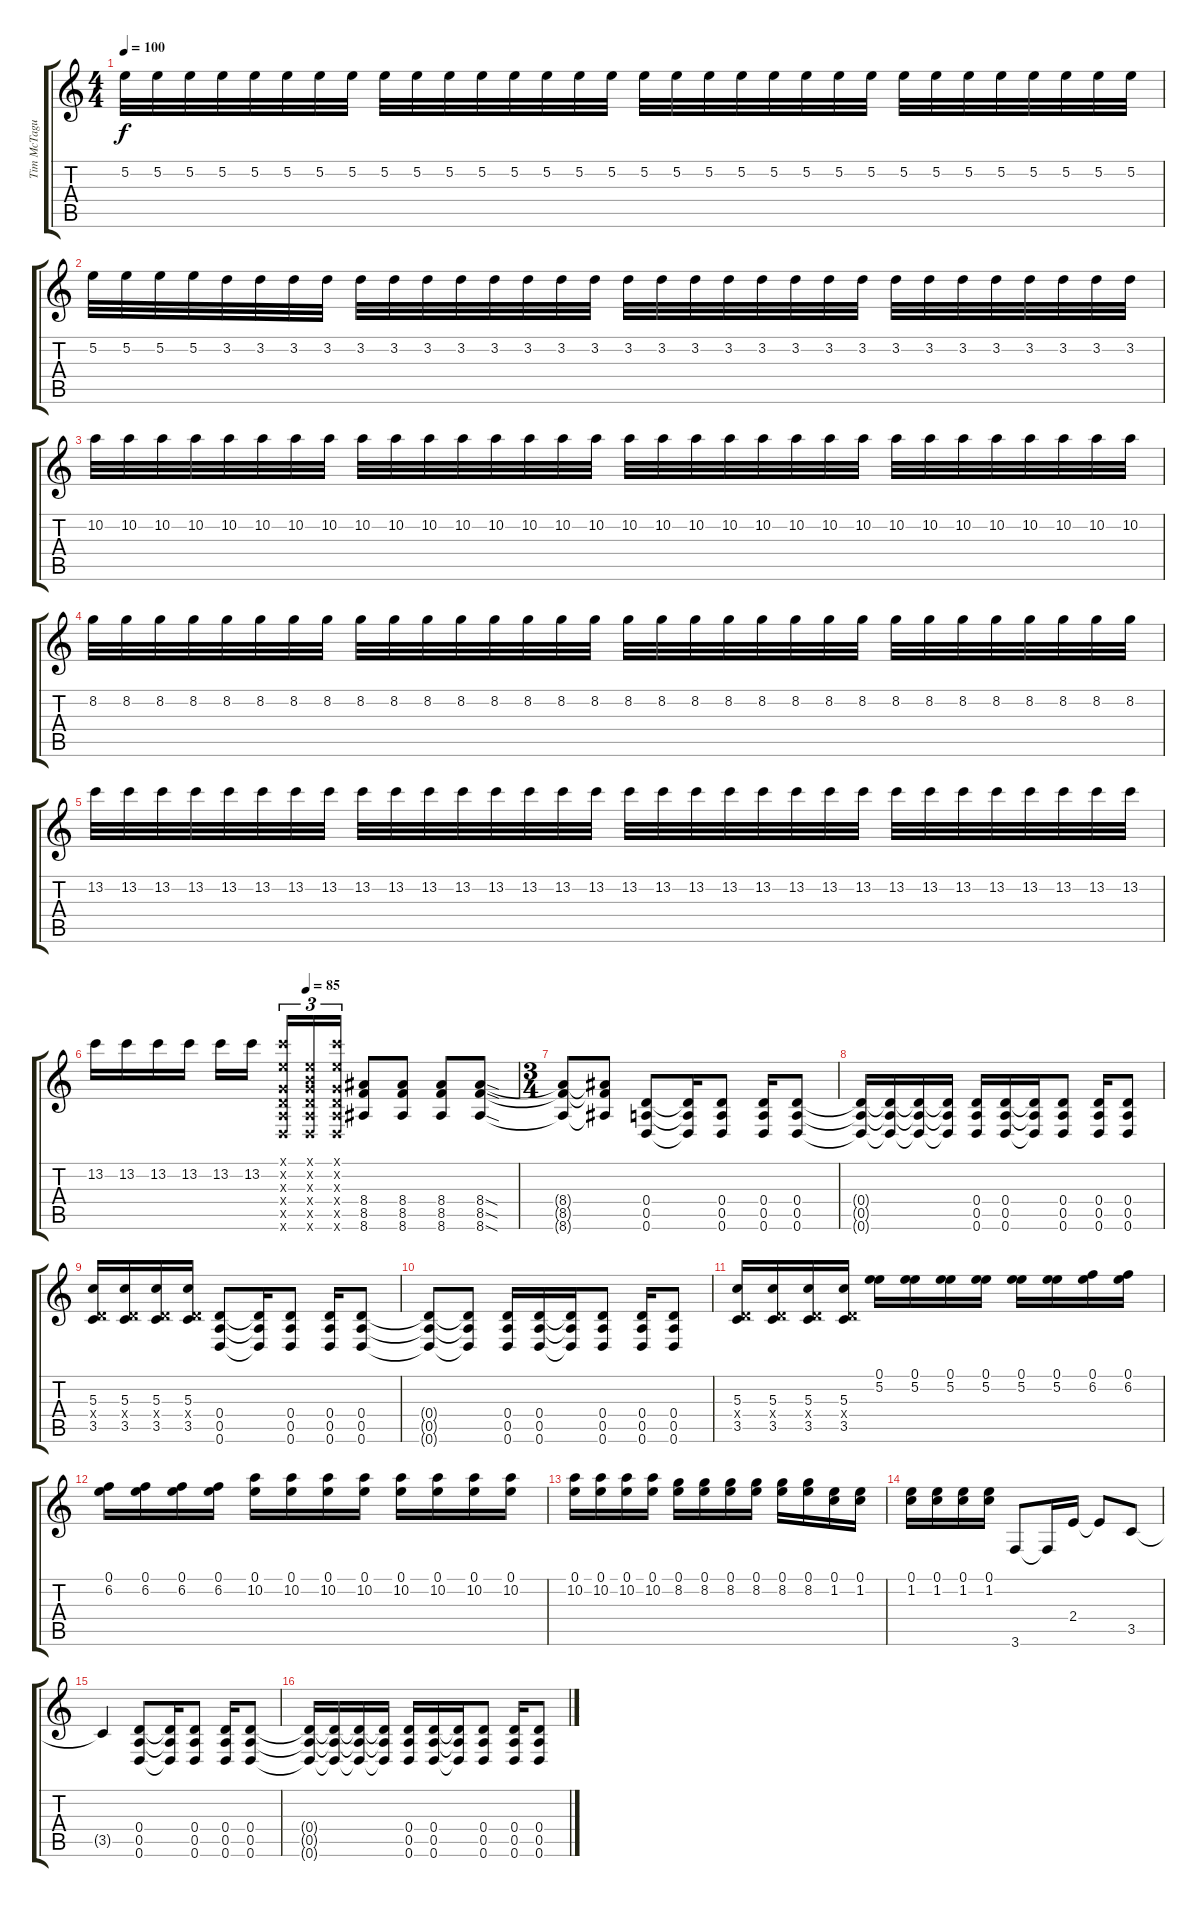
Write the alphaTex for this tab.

\track ("Tim McTague" "Tim McTagu") {instrument distortionguitar}
\staff {score tabs}
\tuning (E4 B3 G3 D3 A2 D2) {hide}
\ts (4 4)
\tempo 100
\clef g2
\ks c
5.2.32{dy f} 5.2.32 5.2.32 5.2.32 5.2.32 5.2.32 5.2.32 5.2.32 5.2.32 5.2.32 5.2.32 5.2.32 5.2.32 5.2.32 5.2.32 5.2.32 5.2.32 5.2.32 5.2.32 5.2.32 5.2.32 5.2.32 5.2.32 5.2.32 5.2.32 5.2.32 5.2.32 5.2.32 5.2.32 5.2.32 5.2.32 5.2.32 |
5.2.32 5.2.32 5.2.32 5.2.32 3.2.32 3.2.32 3.2.32 3.2.32 3.2.32 3.2.32 3.2.32 3.2.32 3.2.32 3.2.32 3.2.32 3.2.32 3.2.32 3.2.32 3.2.32 3.2.32 3.2.32 3.2.32 3.2.32 3.2.32 3.2.32 3.2.32 3.2.32 3.2.32 3.2.32 3.2.32 3.2.32 3.2.32 |
10.2.32 10.2.32 10.2.32 10.2.32 10.2.32 10.2.32 10.2.32 10.2.32 10.2.32 10.2.32 10.2.32 10.2.32 10.2.32 10.2.32 10.2.32 10.2.32 10.2.32 10.2.32 10.2.32 10.2.32 10.2.32 10.2.32 10.2.32 10.2.32 10.2.32 10.2.32 10.2.32 10.2.32 10.2.32 10.2.32 10.2.32 10.2.32 |
8.2.32 8.2.32 8.2.32 8.2.32 8.2.32 8.2.32 8.2.32 8.2.32 8.2.32 8.2.32 8.2.32 8.2.32 8.2.32 8.2.32 8.2.32 8.2.32 8.2.32 8.2.32 8.2.32 8.2.32 8.2.32 8.2.32 8.2.32 8.2.32 8.2.32 8.2.32 8.2.32 8.2.32 8.2.32 8.2.32 8.2.32 8.2.32 |
13.2.32 13.2.32 13.2.32 13.2.32 13.2.32 13.2.32 13.2.32 13.2.32 13.2.32 13.2.32 13.2.32 13.2.32 13.2.32 13.2.32 13.2.32 13.2.32 13.2.32 13.2.32 13.2.32 13.2.32 13.2.32 13.2.32 13.2.32 13.2.32 13.2.32 13.2.32 13.2.32 13.2.32 13.2.32 13.2.32 13.2.32 13.2.32 |
\tempo (85 0.5)
13.2.16 13.2.16 13.2.16 13.2.16 13.2.16 13.2.16{beam splitsecondary} (0.1{x} 13.2{x} 0.3{x} 0.4{x} 0.5{x} 0.6{x}).16{tu (3 2)} (0.1{x} 0.2{x} 0.3{x} 0.4{x} 0.5{x} 0.6{x}).16{tu (3 2)} (0.1{x} 13.2{x} 0.3{x} 0.4{x} 0.5{x} 0.6{x}).16{tu (3 2)} (8.4 8.5 8.6).8 (8.4 8.5 8.6).8 (8.4 8.5 8.6).8 (8.4{sod} 8.5{sod} 8.6{sod}).8 |
\ts (3 4)
(8.4{t} 8.5{t} 8.6{t}).8 (8.4{t} 8.5{t} 8.6{t}).8 (0.4 0.5 0.6).8 (0.4{t} 0.5{t} 0.6{t}).16 (0.4 0.5 0.6).8 (0.4 0.5 0.6).16 (0.4 0.5 0.6).8 |
(0.4{t} 0.5{t} 0.6{t}).16 (0.4{t} 0.5{t} 0.6{t}).16 (0.4{t} 0.5{t} 0.6{t}).16 (0.4{t} 0.5{t} 0.6{t}).16 (0.4 0.5 0.6).16 (0.4 0.5 0.6).16 (0.4{t} 0.5{t} 0.6{t}).16 (0.4 0.5 0.6).8 (0.4 0.5 0.6).16 (0.4 0.5 0.6).8 |
(5.3 0.4{x} 3.5).16 (5.3 0.4{x} 3.5).16 (5.3 0.4{x} 3.5).16 (5.3 0.4{x} 3.5).16 (0.4 0.5 0.6).8 (0.4{t} 0.5{t} 0.6{t}).16 (0.4 0.5 0.6).8 (0.4 0.5 0.6).16 (0.4 0.5 0.6).8 |
(0.4{t} 0.5{t} 0.6{t}).8 (0.4{t} 0.5{t} 0.6{t}).8 (0.4 0.5 0.6).16 (0.4 0.5 0.6).16 (0.4{t} 0.5{t} 0.6{t}).16 (0.4 0.5 0.6).8 (0.4 0.5 0.6).16 (0.4 0.5 0.6).8 |
(5.3 0.4{x} 3.5).16 (5.3 0.4{x} 3.5).16 (5.3 0.4{x} 3.5).16 (5.3 0.4{x} 3.5).16 (0.1 5.2).16 (0.1 5.2).16 (0.1 5.2).16 (0.1 5.2).16 (0.1 5.2).16 (0.1 5.2).16 (0.1 6.2).16 (0.1 6.2).16 |
(0.1 6.2).16 (0.1 6.2).16 (0.1 6.2).16 (0.1 6.2).16 (0.1 10.2).16 (0.1 10.2).16 (0.1 10.2).16 (0.1 10.2).16 (0.1 10.2).16 (0.1 10.2).16 (0.1 10.2).16 (0.1 10.2).16 |
(0.1 10.2).16 (0.1 10.2).16 (0.1 10.2).16 (0.1 10.2).16 (0.1 8.2).16 (0.1 8.2).16 (0.1 8.2).16 (0.1 8.2).16 (0.1 8.2).16 (0.1 8.2).16 (0.1 1.2).16 (0.1 1.2).16 |
(0.1 1.2).16 (0.1 1.2).16 (0.1 1.2).16 (0.1 1.2).16 3.6.8 3.6{t}.16 2.4.16 2.4{t}.8 3.5.8 |
3.5{t}.4 (0.4 0.5 0.6).8 (0.4{t} 0.5{t} 0.6{t}).16 (0.4 0.5 0.6).8 (0.4 0.5 0.6).16 (0.4 0.5 0.6).8 |
(0.4{t} 0.5{t} 0.6{t}).16 (0.4{t} 0.5{t} 0.6{t}).16 (0.4{t} 0.5{t} 0.6{t}).16 (0.4{t} 0.5{t} 0.6{t}).16 (0.4 0.5 0.6).16 (0.4 0.5 0.6).16 (0.4{t} 0.5{t} 0.6{t}).16 (0.4 0.5 0.6).8 (0.4 0.5 0.6).16 (0.4 0.5 0.6).8
